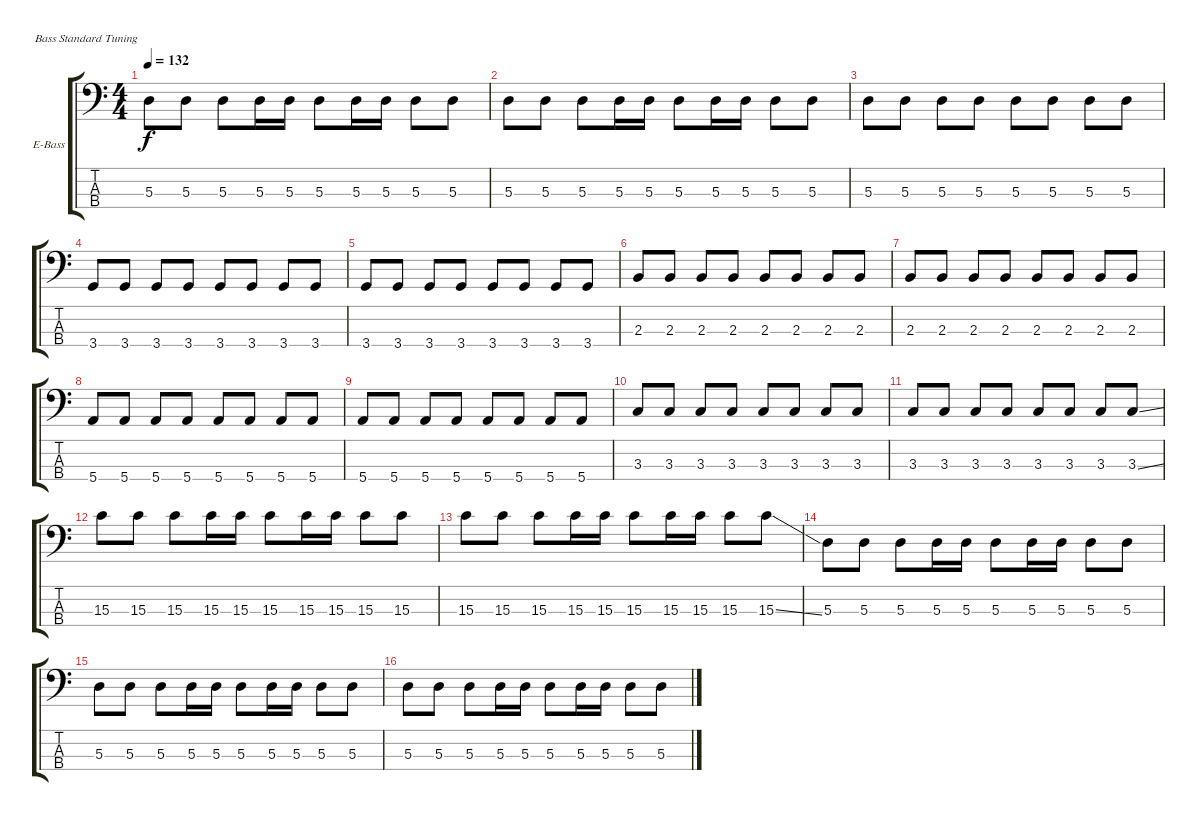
\bracketExtendMode groupsimilarinstruments
\firstSystemTrackNameOrientation horizontal
\otherSystemsTrackNameOrientation horizontal
\track ("Adam" "E-Bass") {instrument electricbassfinger}
\staff {score tabs}
\tuning (G2 D2 A1 E1)
\ts (4 4)
\tempo 132
\clef f4
\ks c
5.3.8{dy f} 5.3.8 5.3.8 5.3.16 5.3.16 5.3.8 5.3.16 5.3.16 5.3.8 5.3.8 |
5.3.8 5.3.8 5.3.8 5.3.16 5.3.16 5.3.8 5.3.16 5.3.16 5.3.8 5.3.8 |
5.3.8 5.3.8 5.3.8 5.3.8 5.3.8 5.3.8 5.3.8 5.3.8 |
3.4.8 3.4.8 3.4.8 3.4.8 3.4.8 3.4.8 3.4.8 3.4.8 |
3.4.8 3.4.8 3.4.8 3.4.8 3.4.8 3.4.8 3.4.8 3.4.8 |
2.3.8 2.3.8 2.3.8 2.3.8 2.3.8 2.3.8 2.3.8 2.3.8 |
2.3.8 2.3.8 2.3.8 2.3.8 2.3.8 2.3.8 2.3.8 2.3.8 |
5.4.8 5.4.8 5.4.8 5.4.8 5.4.8 5.4.8 5.4.8 5.4.8 |
5.4.8 5.4.8 5.4.8 5.4.8 5.4.8 5.4.8 5.4.8 5.4.8 |
3.3.8 3.3.8 3.3.8 3.3.8 3.3.8 3.3.8 3.3.8 3.3.8 |
3.3.8 3.3.8 3.3.8 3.3.8 3.3.8 3.3.8 3.3.8 3.3{ss}.8 |
15.3.8 15.3.8 15.3.8 15.3.16 15.3.16 15.3.8 15.3.16 15.3.16 15.3.8 15.3.8 |
15.3.8 15.3.8 15.3.8 15.3.16 15.3.16 15.3.8 15.3.16 15.3.16 15.3.8 15.3{ss}.8 |
5.3.8 5.3.8 5.3.8 5.3.16 5.3.16 5.3.8 5.3.16 5.3.16 5.3.8 5.3.8 |
5.3.8 5.3.8 5.3.8 5.3.16 5.3.16 5.3.8 5.3.16 5.3.16 5.3.8 5.3.8 |
5.3.8 5.3.8 5.3.8 5.3.16 5.3.16 5.3.8 5.3.16 5.3.16 5.3.8 5.3.8
